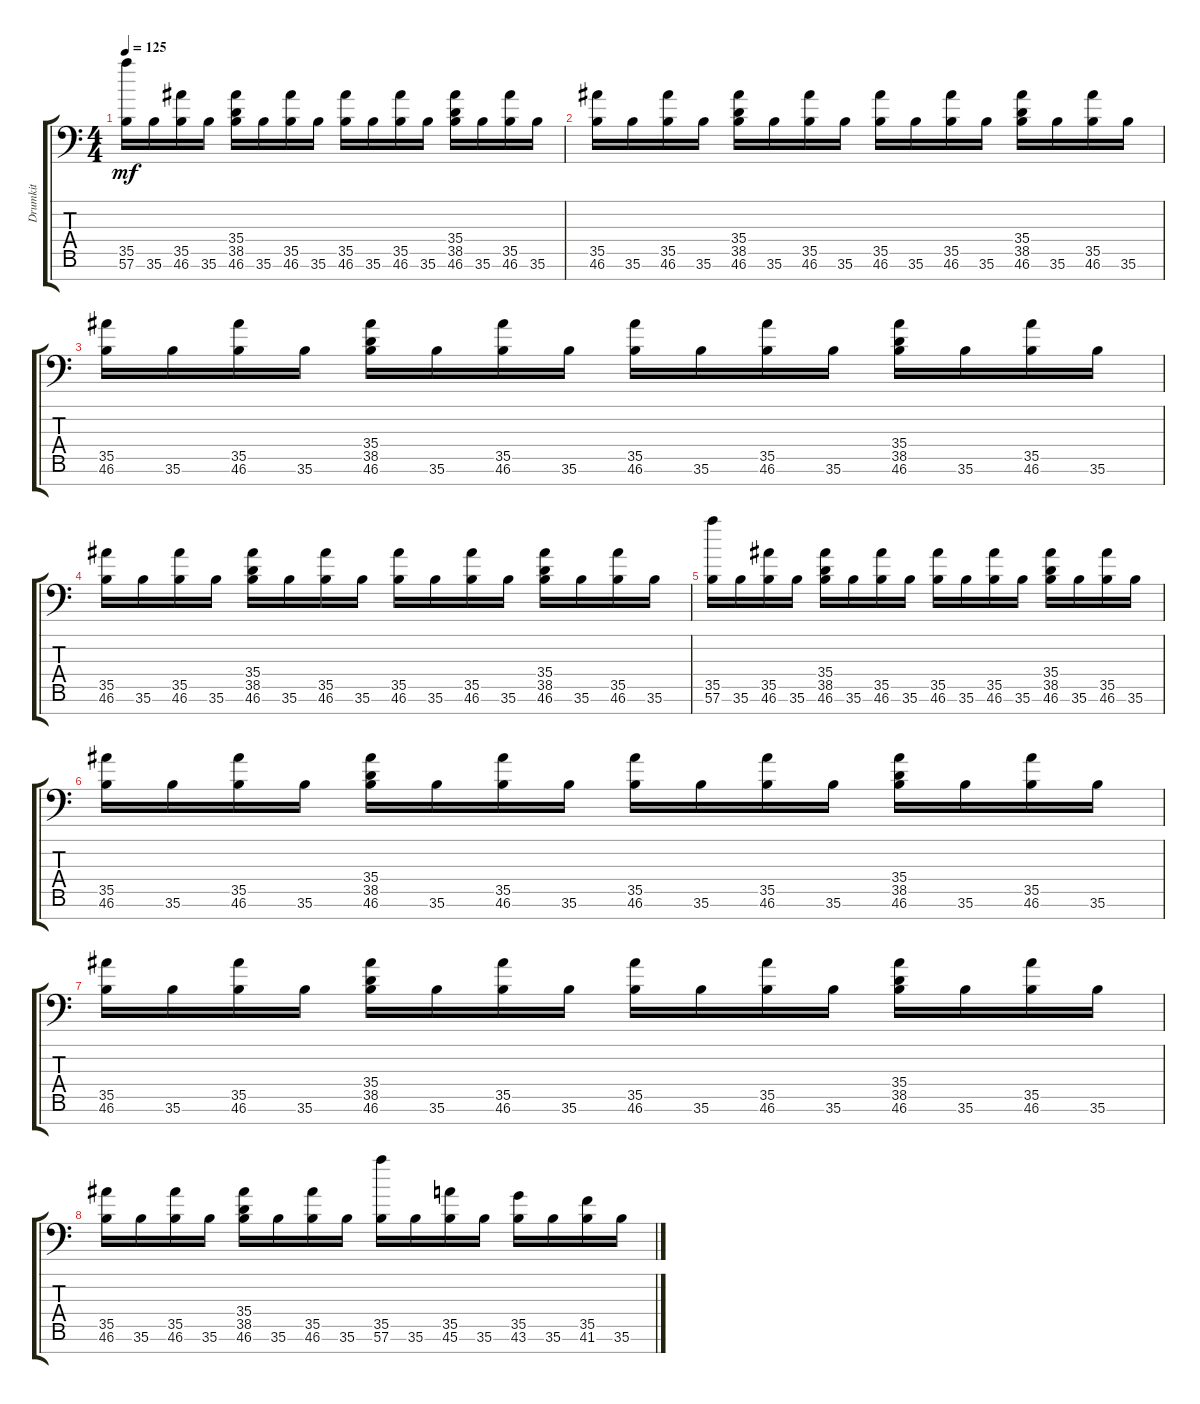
\track ("Drumkit" "Drumkit") {instrument acousticgrandpiano}
\staff {score tabs}
\tuning (C-1 C-1 C-1 C-1 C-1 C-1 C-1) {hide}
\ts (4 4)
\tempo 125
\clef f4
\ks c
(35.5 57.6).16{dy mf} 35.6.16 (35.5 46.6).16 35.6.16 (35.4 38.5 46.6).16 35.6.16 (35.5 46.6).16 35.6.16 (35.5 46.6).16 35.6.16 (35.5 46.6).16 35.6.16 (35.4 38.5 46.6).16 35.6.16 (35.5 46.6).16 35.6.16 |
(35.5 46.6).16 35.6.16 (35.5 46.6).16 35.6.16 (35.4 38.5 46.6).16 35.6.16 (35.5 46.6).16 35.6.16 (35.5 46.6).16 35.6.16 (35.5 46.6).16 35.6.16 (35.4 38.5 46.6).16 35.6.16 (35.5 46.6).16 35.6.16 |
(35.5 46.6).16 35.6.16 (35.5 46.6).16 35.6.16 (35.4 38.5 46.6).16 35.6.16 (35.5 46.6).16 35.6.16 (35.5 46.6).16 35.6.16 (35.5 46.6).16 35.6.16 (35.4 38.5 46.6).16 35.6.16 (35.5 46.6).16 35.6.16 |
(35.5 46.6).16 35.6.16 (35.5 46.6).16 35.6.16 (35.4 38.5 46.6).16 35.6.16 (35.5 46.6).16 35.6.16 (35.5 46.6).16 35.6.16 (35.5 46.6).16 35.6.16 (35.4 38.5 46.6).16 35.6.16 (35.5 46.6).16 35.6.16 |
(35.5 57.6).16 35.6.16 (35.5 46.6).16 35.6.16 (35.4 38.5 46.6).16 35.6.16 (35.5 46.6).16 35.6.16 (35.5 46.6).16 35.6.16 (35.5 46.6).16 35.6.16 (35.4 38.5 46.6).16 35.6.16 (35.5 46.6).16 35.6.16 |
(35.5 46.6).16 35.6.16 (35.5 46.6).16 35.6.16 (35.4 38.5 46.6).16 35.6.16 (35.5 46.6).16 35.6.16 (35.5 46.6).16 35.6.16 (35.5 46.6).16 35.6.16 (35.4 38.5 46.6).16 35.6.16 (35.5 46.6).16 35.6.16 |
(35.5 46.6).16 35.6.16 (35.5 46.6).16 35.6.16 (35.4 38.5 46.6).16 35.6.16 (35.5 46.6).16 35.6.16 (35.5 46.6).16 35.6.16 (35.5 46.6).16 35.6.16 (35.4 38.5 46.6).16 35.6.16 (35.5 46.6).16 35.6.16 |
(35.5 46.6).16 35.6.16 (35.5 46.6).16 35.6.16 (35.4 38.5 46.6).16 35.6.16 (35.5 46.6).16 35.6.16 (35.5 57.6).16 35.6.16 (35.5 45.6).16 35.6.16 (35.5 43.6).16 35.6.16 (35.5 41.6).16 35.6.16
